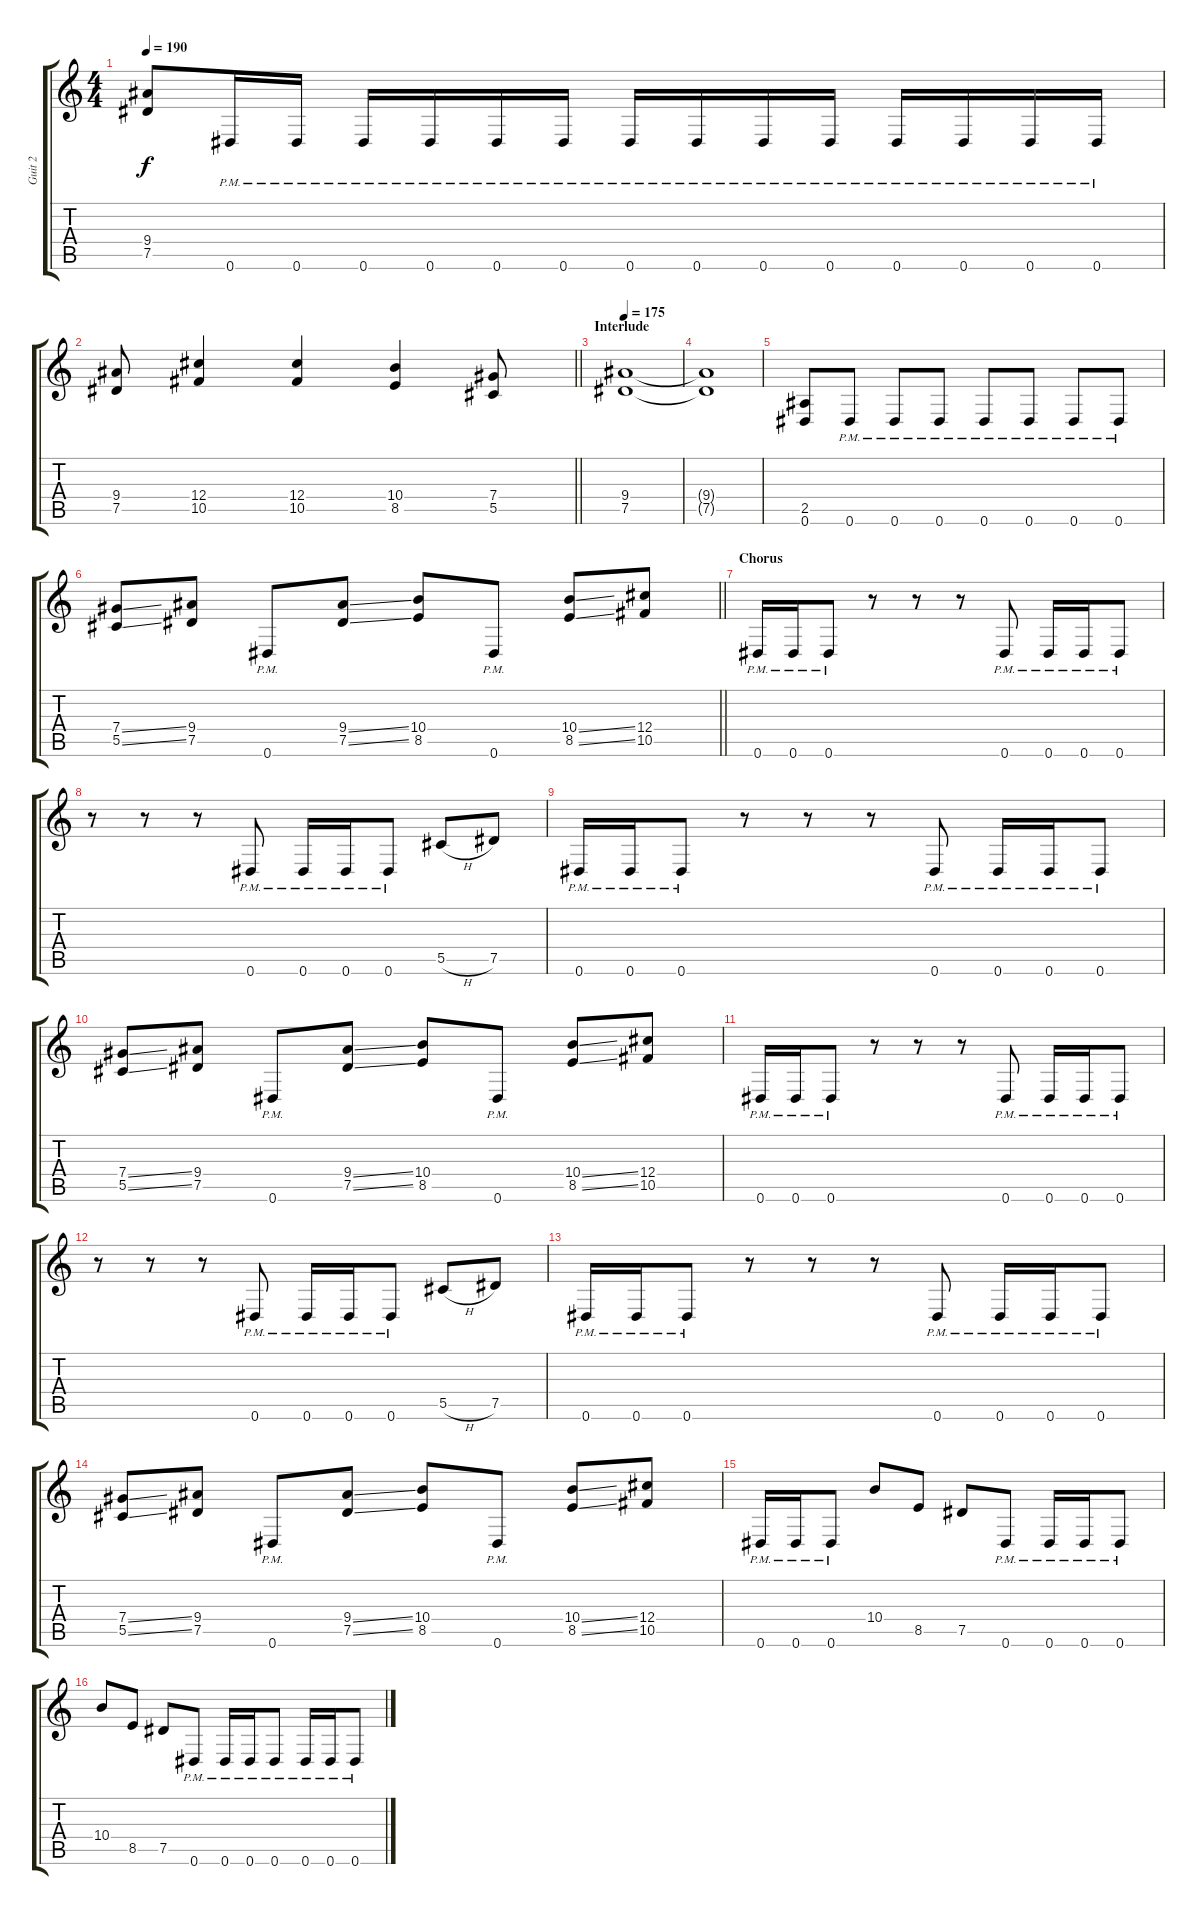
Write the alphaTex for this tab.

\track ("Guit 2" "Guit 2") {instrument distortionguitar}
\staff {score tabs}
\tuning (Eb4 Bb3 Gb3 Db3 Ab2 Eb2) {hide}
\ts (4 4)
\tempo 190
\clef g2
\ks c
(9.4 7.5).8{dy f} 0.6{pm}.16 0.6{pm}.16 0.6{pm}.16 0.6{pm}.16 0.6{pm}.16 0.6{pm}.16 0.6{pm}.16 0.6{pm}.16 0.6{pm}.16 0.6{pm}.16 0.6{pm}.16 0.6{pm}.16 0.6{pm}.16 0.6{pm}.16 |
\barLineRight lightlight
(9.4 7.5).8 (12.4 10.5).4 (12.4 10.5).4 (10.4 8.5).4 (7.4 5.5).8 |
\section ("" "Interlude")
\tempo 175
(9.4 7.5).1 |
(9.4{t} 7.5{t}).1 |
(2.5 0.6).8 0.6{pm}.8 0.6{pm}.8 0.6{pm}.8 0.6{pm}.8 0.6{pm}.8 0.6{pm}.8 0.6{pm}.8 |
\barLineRight lightlight
(7.4{ss} 5.5{ss}).8 (9.4 7.5).8 0.6{pm}.8 (9.4{ss} 7.5{ss}).8 (10.4 8.5).8 0.6{pm}.8 (10.4{ss} 8.5{ss}).8 (12.4 10.5).8 |
\section ("" "Chorus")
0.6{pm}.16 0.6{pm}.16 0.6{pm}.8 r.8 r.8 r.8 0.6{pm}.8 0.6{pm}.16 0.6{pm}.16 0.6{pm}.8 |
r.8 r.8 r.8 0.6{pm}.8 0.6{pm}.16 0.6{pm}.16 0.6{pm}.8 5.5{h}.8 7.5.8 |
0.6{pm}.16 0.6{pm}.16 0.6{pm}.8 r.8 r.8 r.8 0.6{pm}.8 0.6{pm}.16 0.6{pm}.16 0.6{pm}.8 |
(7.4{ss} 5.5{ss}).8 (9.4 7.5).8 0.6{pm}.8 (9.4{ss} 7.5{ss}).8 (10.4 8.5).8 0.6{pm}.8 (10.4{ss} 8.5{ss}).8 (12.4 10.5).8 |
0.6{pm}.16 0.6{pm}.16 0.6{pm}.8 r.8 r.8 r.8 0.6{pm}.8 0.6{pm}.16 0.6{pm}.16 0.6{pm}.8 |
r.8 r.8 r.8 0.6{pm}.8 0.6{pm}.16 0.6{pm}.16 0.6{pm}.8 5.5{h}.8 7.5.8 |
0.6{pm}.16 0.6{pm}.16 0.6{pm}.8 r.8 r.8 r.8 0.6{pm}.8 0.6{pm}.16 0.6{pm}.16 0.6{pm}.8 |
(7.4{ss} 5.5{ss}).8 (9.4 7.5).8 0.6{pm}.8 (9.4{ss} 7.5{ss}).8 (10.4 8.5).8 0.6{pm}.8 (10.4{ss} 8.5{ss}).8 (12.4 10.5).8 |
0.6{pm}.16 0.6{pm}.16 0.6{pm}.8 10.4.8 8.5.8 7.5.8 0.6{pm}.8 0.6{pm}.16 0.6{pm}.16 0.6{pm}.8 |
10.4.8 8.5.8 7.5.8 0.6{pm}.8 0.6{pm}.16 0.6{pm}.16 0.6{pm}.8 0.6{pm}.16 0.6{pm}.16 0.6{pm}.8
